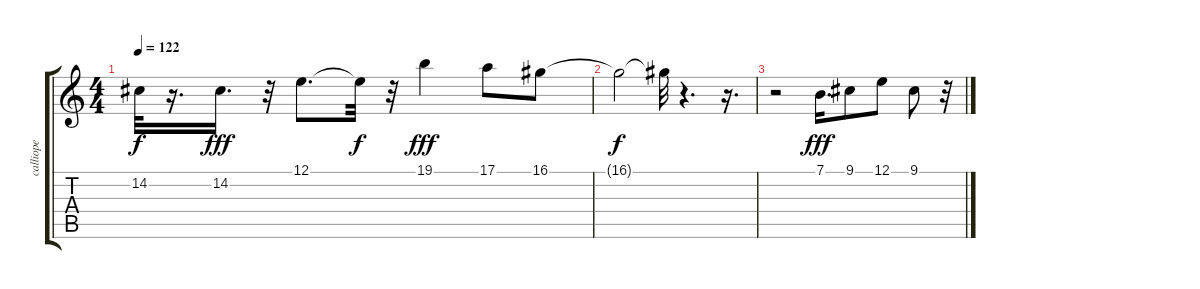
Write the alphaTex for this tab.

\track ("calliope" "calliope") {instrument lead3calliope}
\staff {score tabs}
\tuning (E4 B3 G3 D3 A2 E2) {hide}
\ts (4 4)
\tempo 122
\clef g2
\ks c
14.2{t}.32{dy f} r.16{d} 14.2.16{d dy fff} r.32 12.1.8{d} 12.1{t}.32{dy f} r.32 19.1.4{dy fff} 17.1.8 16.1.8 |
16.1{t}.2{dy f} 16.1{t}.32 r.4{d} r.16{d} |
r.2 7.1.16{d dy fff} 9.1.8 12.1.8 9.1.8 r.32
